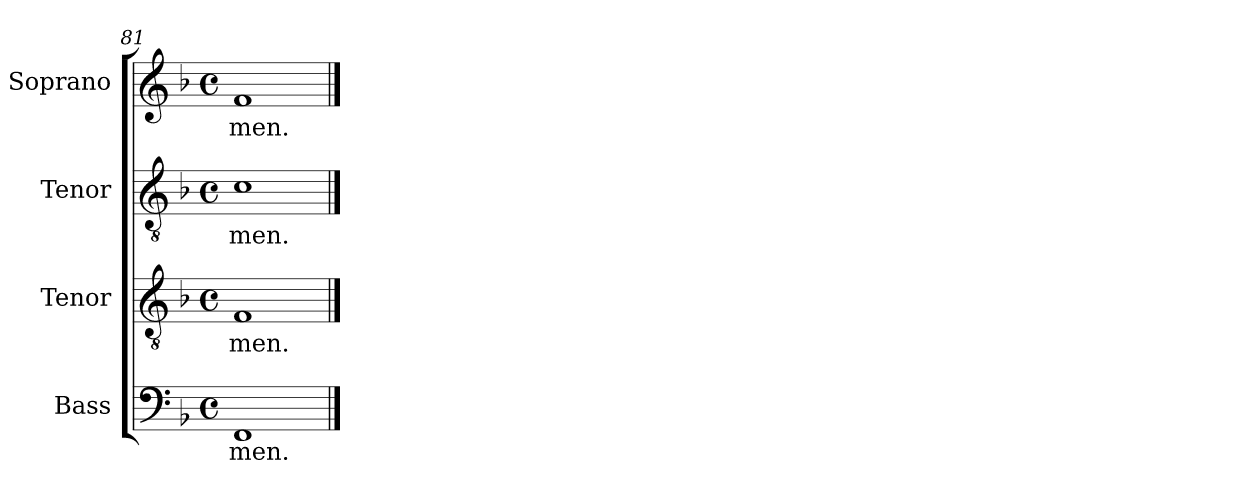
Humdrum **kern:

**kern	**text	**kern	**text	**kern	**text	**kern	**text
*part4	*part4	*part3	*part3	*part2	*part2	*part1	*part1
*staff4	*staff4	*staff3	*staff3	*staff2	*staff2	*staff1	*staff1
*I"Bass	*	*I"Tenor	*	*I"Tenor	*	*I"Soprano	*
*I'B.	*	*I'T.	*	*I'T.	*	*I'S.	*
*clefF4	*	*clefGv2	*	*clefGv2	*	*clefG2	*
*	*	*ITrd7c12	*	*ITrd7c12	*	*	*
*k[b-]	*	*k[b-]	*	*k[b-]	*	*k[b-]	*
*F:	*	*F:	*	*F:	*	*F:	*
*M4/4	*	*M4/4	*	*M4/4	*	*M4/4	*
*met(c)	*	*met(c)	*	*met(c)	*	*met(c)	*
=81	=81	=81	=81	=81	=81	=81	=81
!	!LO:LY:b:color=#000000	!	!	!	!	!	!
!	!	!	!LO:LY:b:color=#000000	!	!	!	!
!	!	!	!	!	!LO:LY:b:color=#000000	!	!
!	!	!	!	!	!	!	!LO:LY:b:color=#000000
1FFi	-men.	1FFi	-men.	1Ci	-men.	1fi	-men.
==	==	==	==	==	==	==	==
*-	*-	*-	*-	*-	*-	*-	*-
